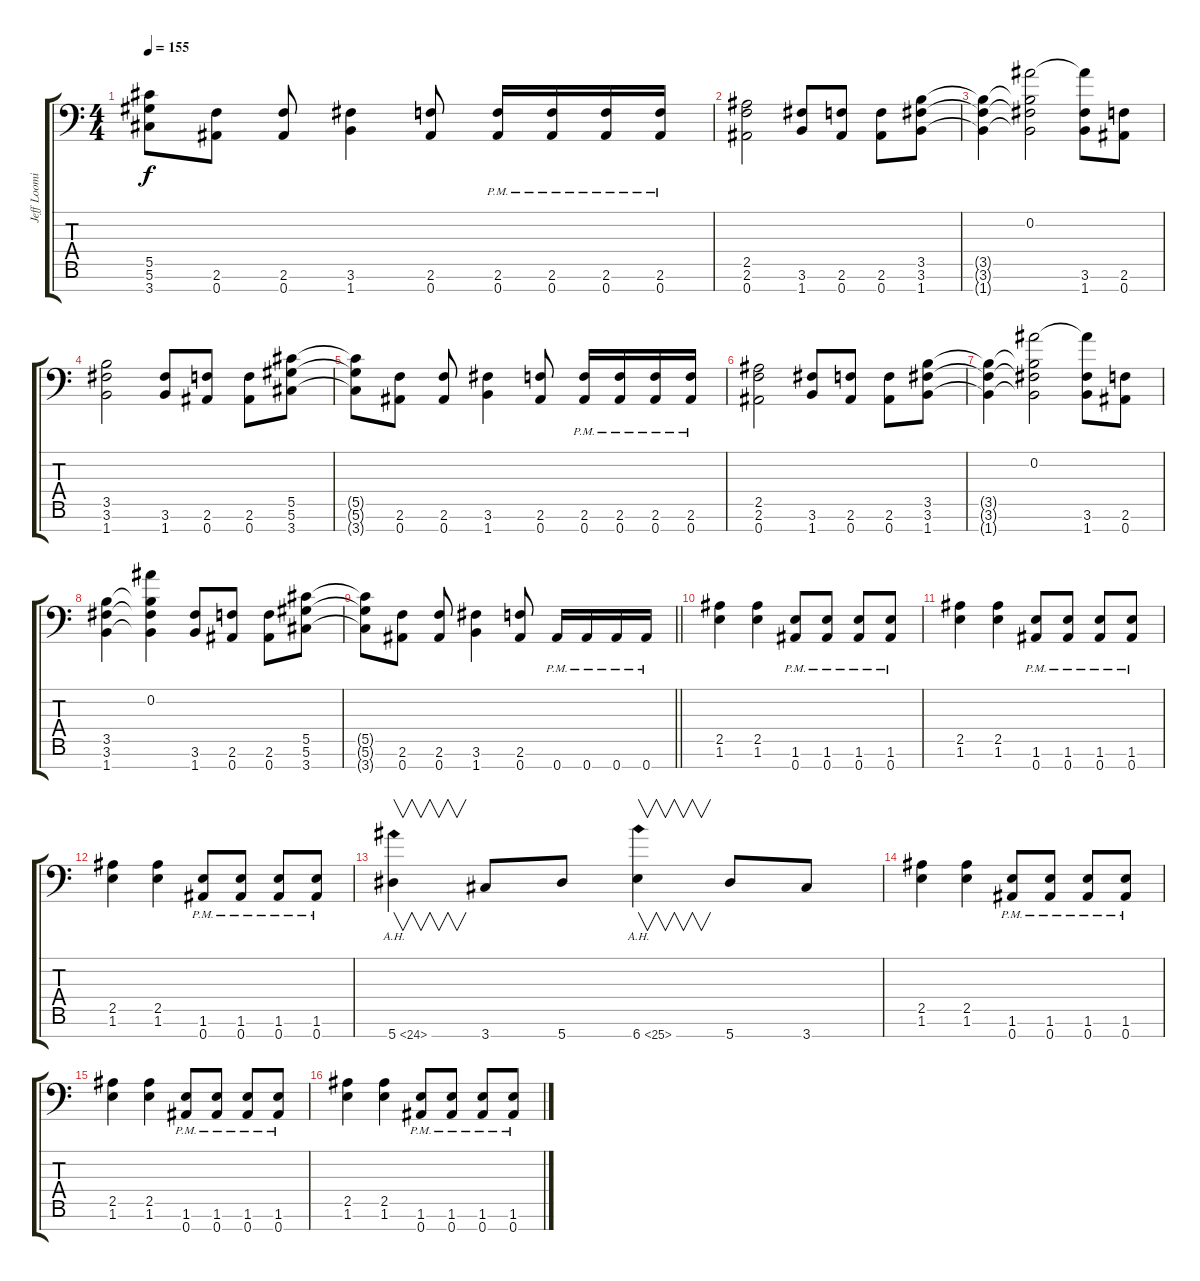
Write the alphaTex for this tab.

\track ("Jeff Loomis" "Jeff Loomi") {instrument distortionguitar}
\staff {score tabs}
\tuning (Eb4 Bb3 Gb3 Db3 Ab2 Eb2 Bb1) {hide}
\ts (4 4)
\tempo 155
\clef f4
\ks c
(5.5{t} 5.6{t} 3.7{t}).8{dy f} (2.6 0.7).8 (2.6 0.7).8 (3.6 1.7).4 (2.6 0.7).8 (2.6{pm} 0.7{pm}).16 (2.6{pm} 0.7{pm}).16 (2.6{pm} 0.7{pm}).16 (2.6{pm} 0.7{pm}).16 |
(2.5 2.6 0.7).2 (3.6 1.7).8 (2.6 0.7).8 (2.6 0.7).8 (3.5 3.6 1.7).8 |
(3.5{t} 3.6{t} 1.7{t}).4 (0.2 3.5{t} 3.6{t} 1.7{t}).2 (0.2{t} 3.6 1.7).8 (2.6 0.7).8 |
(3.5 3.6 1.7).2 (3.6 1.7).8 (2.6 0.7).8 (2.6 0.7).8 (5.5 5.6 3.7).8 |
(5.5{t} 5.6{t} 3.7{t}).8 (2.6 0.7).8 (2.6 0.7).8 (3.6 1.7).4 (2.6 0.7).8 (2.6{pm} 0.7{pm}).16 (2.6{pm} 0.7{pm}).16 (2.6{pm} 0.7{pm}).16 (2.6{pm} 0.7{pm}).16 |
(2.5 2.6 0.7).2 (3.6 1.7).8 (2.6 0.7).8 (2.6 0.7).8 (3.5 3.6 1.7).8 |
(3.5{t} 3.6{t} 1.7{t}).4 (0.2 3.5{t} 3.6{t} 1.7{t}).2 (0.2{t} 3.6 1.7).8 (2.6 0.7).8 |
(3.5 3.6 1.7).4 (0.2 3.5{t} 3.6{t} 1.7{t}).4 (3.6 1.7).8 (2.6 0.7).8 (2.6 0.7).8 (5.5 5.6 3.7).8 |
\barLineRight lightlight
(5.5{t} 5.6{t} 3.7{t}).8 (2.6 0.7).8 (2.6 0.7).8 (3.6 1.7).4 (2.6 0.7).8 0.7{pm}.16 0.7{pm}.16 0.7{pm}.16 0.7{pm}.16 |
(2.5 1.6).4 (2.5 1.6).4 (1.6{pm} 0.7{pm}).8 (1.6{pm} 0.7{pm}).8 (1.6{pm} 0.7{pm}).8 (1.6{pm} 0.7{pm}).8 |
(2.5 1.6).4 (2.5 1.6).4 (1.6{pm} 0.7{pm}).8 (1.6{pm} 0.7{pm}).8 (1.6{pm} 0.7{pm}).8 (1.6{pm} 0.7{pm}).8 |
(2.5 1.6).4 (2.5 1.6).4 (1.6{pm} 0.7{pm}).8 (1.6{pm} 0.7{pm}).8 (1.6{pm} 0.7{pm}).8 (1.6{pm} 0.7{pm}).8 |
5.7{ah 19}.4{v} 3.7.8 5.7.8 6.7{ah 19}.4{v} 5.7.8 3.7.8 |
(2.5 1.6).4 (2.5 1.6).4 (1.6{pm} 0.7{pm}).8 (1.6{pm} 0.7{pm}).8 (1.6{pm} 0.7{pm}).8 (1.6{pm} 0.7{pm}).8 |
(2.5 1.6).4 (2.5 1.6).4 (1.6{pm} 0.7{pm}).8 (1.6{pm} 0.7{pm}).8 (1.6{pm} 0.7{pm}).8 (1.6{pm} 0.7{pm}).8 |
(2.5 1.6).4 (2.5 1.6).4 (1.6{pm} 0.7{pm}).8 (1.6{pm} 0.7{pm}).8 (1.6{pm} 0.7{pm}).8 (1.6{pm} 0.7{pm}).8
